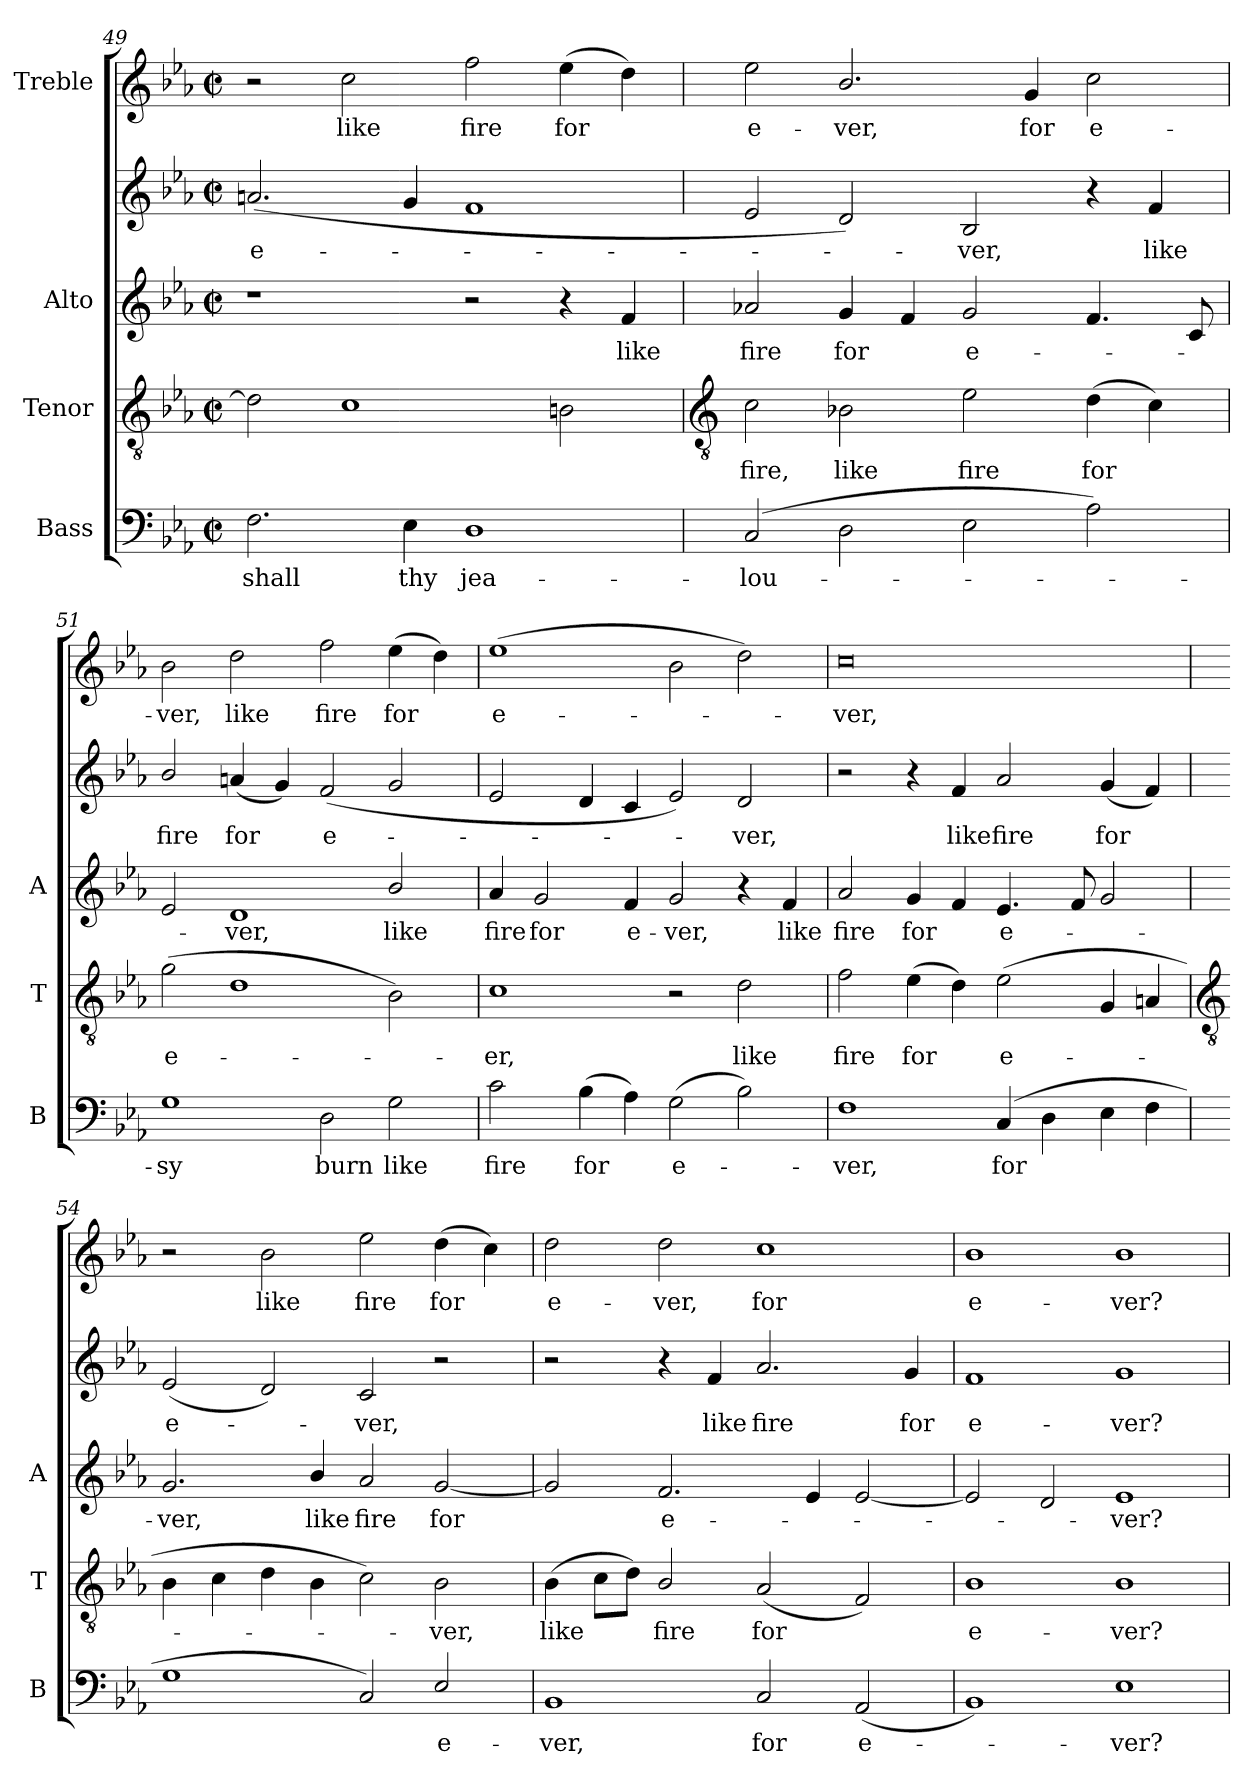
**kern	**text	**kern	**text	**kern	**text	**kern	**text	**kern	**text
*part4	*part4	*part3	*part3	*part2	*part2	*part2	*part2	*part1	*part1
*staff5	*staff5	*staff4	*staff4	*staff3	*staff3	*staff2	*staff2	*staff1	*staff1
*I"Bass	*	*I"Tenor	*	*I"Alto	*	*	*	*I"Treble	*
*I'B	*	*I'T	*	*I'A	*	*	*	*	*
*clefF4	*	*clefGv2	*	*clefG2	*	*clefG2	*	*clefG2	*
*k[b-e-a-]	*	*k[b-e-a-]	*	*k[b-e-a-]	*	*k[b-e-a-]	*	*k[b-e-a-]	*
*E-:	*	*E-:	*	*E-:	*	*E-:	*	*E-:	*
*M4/2	*	*M4/2	*	*M4/2	*	*M4/2	*	*M4/2	*
*met(c|)	*	*met(c|)	*	*met(c|)	*	*met(c|)	*	*met(c|)	*
=49	=49	=49	=49	=49	=49	=49	=49	=49	=49
!	!LO:LY:b	!	!	!	!	!	!LO:LY:b	!	!
2.F	shall	2d]	.	1r	.	(<2.an	e-	2r	.
!	!	!	!	!	!	!	!	!	!LO:LY:b
.	.	1c/	.	.	.	.	.	2cc	like
!	!LO:LY:b	!	!	!	!	!	!	!	!
4E-\	thy	.	.	.	.	4g	.	.	.
!	!LO:LY:b	!	!	!	!	!	!	!	!LO:LY:b
1D	jea-	.	.	2r	.	1f	.	2ff	fire
!	!	!	!	!	!	!	!	!	!LO:LY:b
.	.	2Bn	.	4r	.	.	.	(>4ee-	for
!	!	!	!	!	!LO:LY:b	!	!	!	!
.	.	.	.	4f	like	.	.	4dd)	.
!!LO:LB:g=z
=50	=50	=50	=50	=50	=50	=50	=50	=50	=50
*	*	*clefGv2	*	*	*	*	*	*	*
!	!LO:LY:b	!	!LO:LY:b	!	!LO:LY:b	!	!	!	!LO:LY:b
(>2C	-lou-	2c\	fire,	2a-X	fire	2e-	.	2ee-	e-
!	!	!	!LO:LY:b	!	!LO:LY:b	!	!	!	!LO:LY:b
2D	.	2B-X	like	4g	for	2d)	.	2.b-/	-ver,
.	.	.	.	4f	.	.	.	.	.
!	!	!	!LO:LY:b	!	!LO:LY:b	!	!LO:LY:b	!	!
2E-\	.	2e-	fire	2g	e-	2B-	ver,	.	.
!	!	!	!	!	!	!	!	!	!LO:LY:b
.	.	.	.	.	.	.	.	4g	for
!	!	!	!LO:LY:b	!	!	!	!	!	!LO:LY:b
2A-)	.	(>4d	for	4.f	.	4r	.	2cc\	e-
!	!	!	!	!	!	!	!LO:LY:b	!	!
.	.	4c)	.	.	.	4f	like	.	.
.	.	.	.	8c	.	.	.	.	.
=51	=51	=51	=51	=51	=51	=51	=51	=51	=51
!	!LO:LY:b	!	!LO:LY:b	!	!	!	!LO:LY:b	!	!LO:LY:b
1G	sy	(>2g	e-	2e-	.	2b-/	fire	2b-	-ver,
!	!	!	!	!	!LO:LY:b	!	!LO:LY:b	!	!LO:LY:b
.	.	1d	.	1d	ver,	(<4an	for	2dd	like
.	.	.	.	.	.	4g)	.	.	.
!	!LO:LY:b	!	!	!	!	!	!LO:LY:b	!	!LO:LY:b
2D	burn	.	.	.	.	(<2f	e-	2ff	fire
!	!LO:LY:b	!	!	!	!LO:LY:b	!	!	!	!LO:LY:b
2G	like	2B-)	.	2b-/	like	2g	.	(>4ee-	for
.	.	.	.	.	.	.	.	4dd)	.
=52	=52	=52	=52	=52	=52	=52	=52	=52	=52
!	!LO:LY:b	!	!LO:LY:b	!	!LO:LY:b	!	!	!	!LO:LY:b
2c	fire	1c	er,	4a-	fire	2e-	.	(>1ee-	e-
!	!	!	!	!	!LO:LY:b	!	!	!	!
.	.	.	.	2g	for	.	.	.	.
!	!LO:LY:b	!	!	!	!	!	!	!	!
(>4B-	for	.	.	.	.	4d	.	.	.
!	!	!	!	!	!LO:LY:b	!	!	!	!
4A-)	.	.	.	4f	e-	4c	.	.	.
!	!LO:LY:b	!	!	!	!LO:LY:b	!	!	!	!
(>2G	e-	2r	.	2g	-ver,	2e-)	.	2b-	.
!	!	!	!LO:LY:b	!	!	!	!LO:LY:b	!	!
2B-)	.	2d	like	4r	.	2d	ver,	2dd)	.
!	!	!	!	!	!LO:LY:b	!	!	!	!
.	.	.	.	4f	like	.	.	.	.
=53	=53	=53	=53	=53	=53	=53	=53	=53	=53
!	!LO:LY:b	!	!LO:LY:b	!	!LO:LY:b	!	!	!	!LO:LY:b
1F	ver,	2f	fire	2a-	fire	2r	.	0cc	ver,
!	!	!	!LO:LY:b	!	!LO:LY:b	!	!	!	!
.	.	(>4e-	for	4g	for	4r	.	.	.
!	!	!	!	!	!	!	!LO:LY:b	!	!
.	.	4d)	.	4f	.	4f	like	.	.
!	!LO:LY:b	!	!LO:LY:b	!	!LO:LY:b	!	!LO:LY:b	!	!
(<4C	for	(>2e-	e-	4.e-	e-	2a-	fire	.	.
4D	.	.	.	.	.	.	.	.	.
.	.	.	.	8f	.	.	.	.	.
!	!	!	!	!	!	!	!LO:LY:b	!	!
4E-	.	4G	.	2g	.	(<4g	for	.	.
4F	.	4An	.	.	.	4f)	.	.	.
!!LO:LB:g=z
=54	=54	=54	=54	=54	=54	=54	=54	=54	=54
*	*	*clefGv2	*	*	*	*	*	*	*
!	!	!	!	!	!LO:LY:b	!	!LO:LY:b	!	!
1G	.	4B-	.	2.g	ver,	(<2e-	e-	2r	.
.	.	4c	.	.	.	.	.	.	.
!	!	!	!	!	!	!	!	!	!LO:LY:b
.	.	4d	.	.	.	2d)	.	2b-	like
!	!	!	!	!	!LO:LY:b	!	!	!	!
.	.	4B-	.	4b-/	like	.	.	.	.
!	!	!	!	!	!LO:LY:b	!	!LO:LY:b	!	!LO:LY:b
2C)	.	2c)	.	2a-	fire	2c	ver,	2ee-	fire
!	!LO:LY:b	!	!LO:LY:b	!	!LO:LY:b	!	!	!	!LO:LY:b
2E-/	e-	2B-	ver,	[2g	for	2r	.	(>4dd	for
.	.	.	.	.	.	.	.	4cc)	.
=55	=55	=55	=55	=55	=55	=55	=55	=55	=55
!	!LO:LY:b	!	!LO:LY:b	!	!	!	!	!	!LO:LY:b
1BB-	-ver,	(>4B-	like	2g]	.	2r	.	2dd	e-
.	.	8cL	.	.	.	.	.	.	.
.	.	8dJ)	.	.	.	.	.	.	.
!	!	!	!LO:LY:b	!	!LO:LY:b	!	!	!	!LO:LY:b
.	.	2B-/	fire	2.f	e-	4r	.	2dd	-ver,
!	!	!	!	!	!	!	!LO:LY:b	!	!
.	.	.	.	.	.	4f	like	.	.
!	!LO:LY:b	!	!LO:LY:b	!	!	!	!LO:LY:b	!	!LO:LY:b
2C	for	(<2A-	for	.	.	2.a-	fire	1cc/	for
.	.	.	.	4e-	.	.	.	.	.
!	!LO:LY:b	!	!	!	!	!	!	!	!
(<2AA-	e-	2F)	.	[2e-	.	.	.	.	.
!	!	!	!	!	!	!	!LO:LY:b	!	!
.	.	.	.	.	.	4g	for	.	.
=56	=56	=56	=56	=56	=56	=56	=56	=56	=56
!	!	!	!LO:LY:b	!	!	!	!LO:LY:b	!	!LO:LY:b
1BB-)	.	1B-	e-	2e-]	.	1f	e-	1b-	e-
.	.	.	.	2d	.	.	.	.	.
!	!LO:LY:b	!	!LO:LY:b	!	!LO:LY:b	!	!LO:LY:b	!	!LO:LY:b
1E-/	ver?	1B-	-ver?	1e-	ver?	1g	-ver?	1b-	-ver?
=	=	=	=	=	=	=	=	=	=
*-	*-	*-	*-	*-	*-	*-	*-	*-	*-
